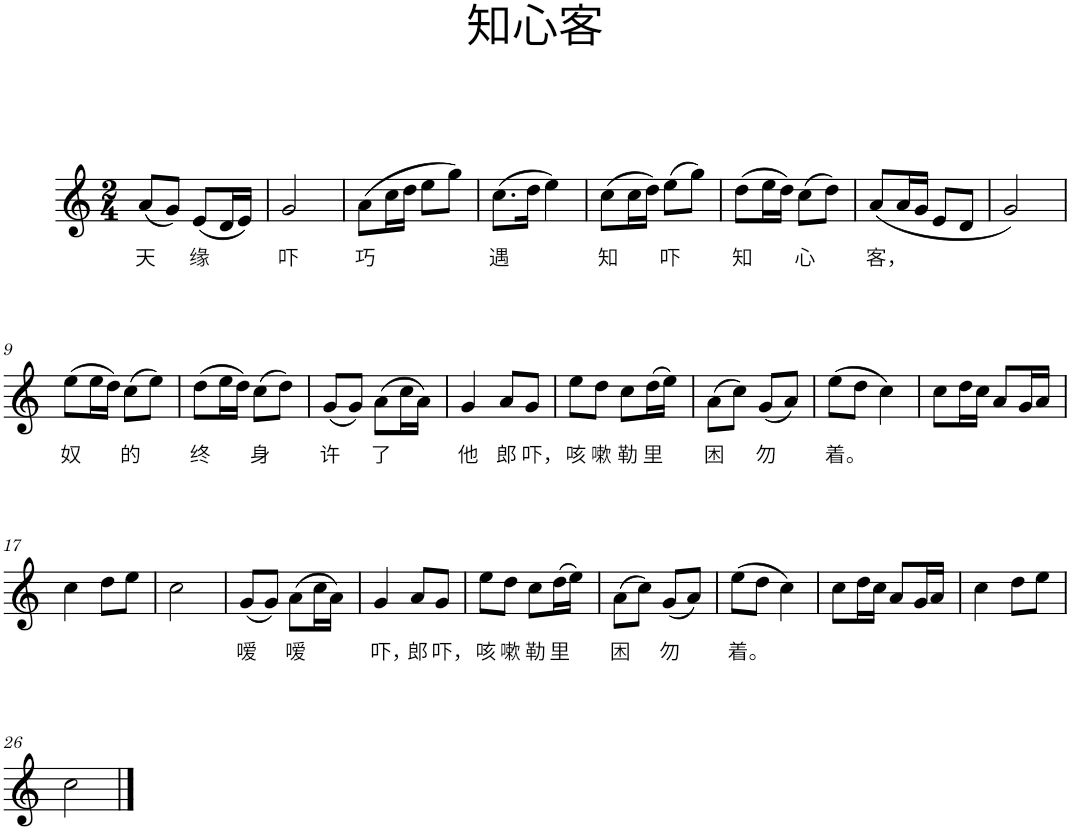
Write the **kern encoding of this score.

**kern	**text
*part1	*part1
*staff1	*staff1
*clefG2	*
*k[]	*
*M2/4	*
=1	=1
!	!LO:LY:b
(<8a/L	天
8g/J)	.
!	!LO:LY:b
(<8e/L	缘
16d/L	.
16e/JJ)	.
=2	=2
!	!LO:LY:b
2g/	吓
=3	=3
!	!LO:LY:b
(>8a\L	巧
16cc\L	.
16dd\JJ	.
8ee\L	.
8gg\J)	.
=4	=4
!	!LO:LY:b
(>8.cc\L	遇
16dd\Jk	.
4ee\)	.
=5	=5
!	!LO:LY:b
(>8cc\L	知
16cc\L	.
16dd\JJ)	.
!	!LO:LY:b
(>8ee\L	吓
8gg\J)	.
=6	=6
!	!LO:LY:b
(>8dd\L	知
16ee\L	.
16dd\JJ)	.
!	!LO:LY:b
(>8cc\L	心
8dd\J)	.
=7	=7
!	!LO:LY:b
(<8a/L	客，
16a/L	.
16g/JJ	.
8e/L	.
8d/J	.
=8	=8
2g/)	.
!!LO:LB:g=z
=9	=9
!	!LO:LY:b
(>8ee\L	奴
16ee\L	.
16dd\JJ)	.
!	!LO:LY:b
(>8cc\L	的
8ee\J)	.
=10	=10
!	!LO:LY:b
(>8dd\L	终
16ee\L	.
16dd\JJ)	.
!	!LO:LY:b
(>8cc\L	身
8dd\J)	.
=11	=11
!	!LO:LY:b
(<8g/L	许
8g/J)	.
!	!LO:LY:b
(>8a\L	了
16cc\L	.
16a\JJ)	.
=12	=12
!	!LO:LY:b
4g/	他
!	!LO:LY:b
8a/L	郎
!	!LO:LY:b
8g/J	吓，
=13	=13
!	!LO:LY:b
8ee\L	咳
!	!LO:LY:b
8dd\J	嗽
!	!LO:LY:b
8cc\L	勒
!	!LO:LY:b
(>16dd\L	里
16ee\JJ)	.
=14	=14
!	!LO:LY:b
(>8a\L	困
8cc\J)	.
!	!LO:LY:b
(<8g/L	勿
8a/J)	.
=15	=15
!	!LO:LY:b
(>8ee\L	着。
8dd\J	.
4cc\)	.
=16	=16
8cc\L	.
16dd\L	.
16cc\JJ	.
8a/L	.
16g/L	.
16a/JJ	.
!!LO:LB:g=z
=17	=17
4cc\	.
8dd\L	.
8ee\J	.
=18	=18
2cc\	.
=19	=19
!	!LO:LY:b
(<8g/L	嗳
8g/J)	.
!	!LO:LY:b
(>8a\L	嗳
16cc\L	.
16a\JJ)	.
=20	=20
!	!LO:LY:b
4g/	吓，
!	!LO:LY:b
8a/L	郎
!	!LO:LY:b
8g/J	吓，
=21	=21
!	!LO:LY:b
8ee\L	咳
!	!LO:LY:b
8dd\J	嗽
!	!LO:LY:b
8cc\L	勒
!	!LO:LY:b
(>16dd\L	里
16ee\JJ)	.
=22	=22
!	!LO:LY:b
(>8a\L	困
8cc\J)	.
!	!LO:LY:b
(<8g/L	勿
8a/J)	.
=23	=23
!	!LO:LY:b
(>8ee\L	着。
8dd\J	.
4cc\)	.
=24	=24
8cc\L	.
16dd\L	.
16cc\JJ	.
8a/L	.
16g/L	.
16a/JJ	.
=25	=25
4cc\	.
8dd\L	.
8ee\J	.
!!LO:LB:g=z
=26	=26
2cc\	.
==	==
*-	*-
